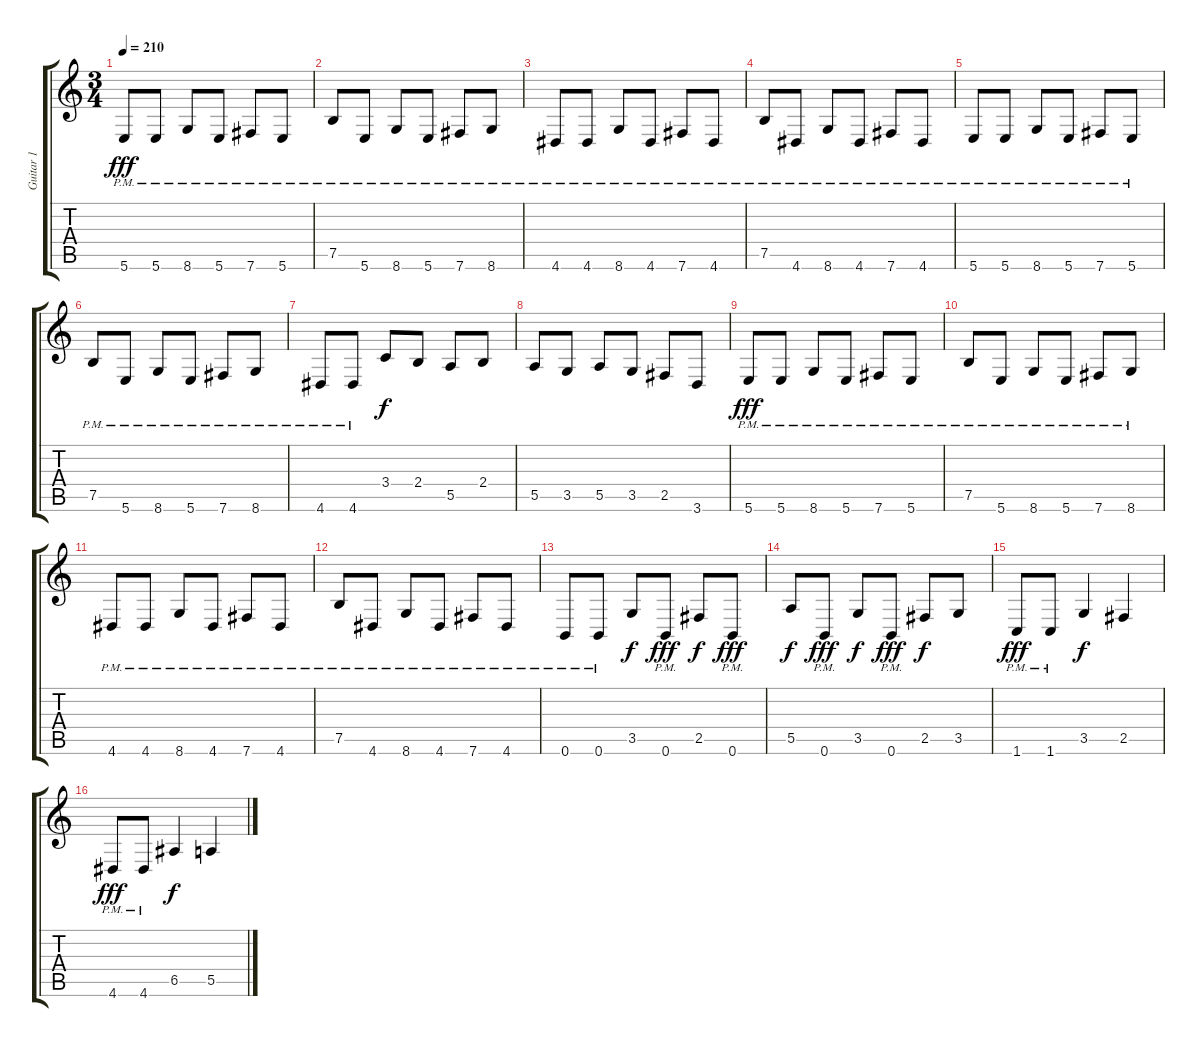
\track ("Guitar 1" "Guitar 1") {instrument distortionguitar}
\staff {score tabs}
\tuning (B3 Gb3 D3 A2 E2 B1) {hide}
\ts (3 4)
\tempo 210
\clef g2
\ks c
5.6{pm}.8{dy fff} 5.6{pm}.8 8.6{pm}.8 5.6{pm}.8 7.6{pm}.8 5.6{pm}.8 |
7.5{pm}.8 5.6{pm}.8 8.6{pm}.8 5.6{pm}.8 7.6{pm}.8 8.6{pm}.8 |
4.6{pm}.8 4.6{pm}.8 8.6{pm}.8 4.6{pm}.8 7.6{pm}.8 4.6{pm}.8 |
7.5{pm}.8 4.6{pm}.8 8.6{pm}.8 4.6{pm}.8 7.6{pm}.8 4.6{pm}.8 |
5.6{pm}.8 5.6{pm}.8 8.6{pm}.8 5.6{pm}.8 7.6{pm}.8 5.6{pm}.8 |
7.5{pm}.8 5.6{pm}.8 8.6{pm}.8 5.6{pm}.8 7.6{pm}.8 8.6{pm}.8 |
4.6{pm}.8 4.6{pm}.8 3.4.8{dy f} 2.4.8 5.5.8 2.4.8 |
5.5.8 3.5.8 5.5.8 3.5.8 2.5.8 3.6.8 |
5.6{pm}.8{dy fff} 5.6{pm}.8 8.6{pm}.8 5.6{pm}.8 7.6{pm}.8 5.6{pm}.8 |
7.5{pm}.8 5.6{pm}.8 8.6{pm}.8 5.6{pm}.8 7.6{pm}.8 8.6{pm}.8 |
4.6{pm}.8 4.6{pm}.8 8.6{pm}.8 4.6{pm}.8 7.6{pm}.8 4.6{pm}.8 |
7.5{pm}.8 4.6{pm}.8 8.6{pm}.8 4.6{pm}.8 7.6{pm}.8 4.6{pm}.8 |
0.6{pm}.8 0.6{pm}.8 3.5.8{dy f} 0.6{pm}.8{dy fff} 2.5.8{dy f} 0.6{pm}.8{dy fff} |
5.5.8{dy f} 0.6{pm}.8{dy fff} 3.5.8{dy f} 0.6{pm}.8{dy fff} 2.5.8{dy f} 3.5.8 |
1.6{pm}.8{dy fff} 1.6{pm}.8 3.5.4{dy f} 2.5.4 |
4.6{pm}.8{dy fff} 4.6{pm}.8 6.5.4{dy f} 5.5.4
